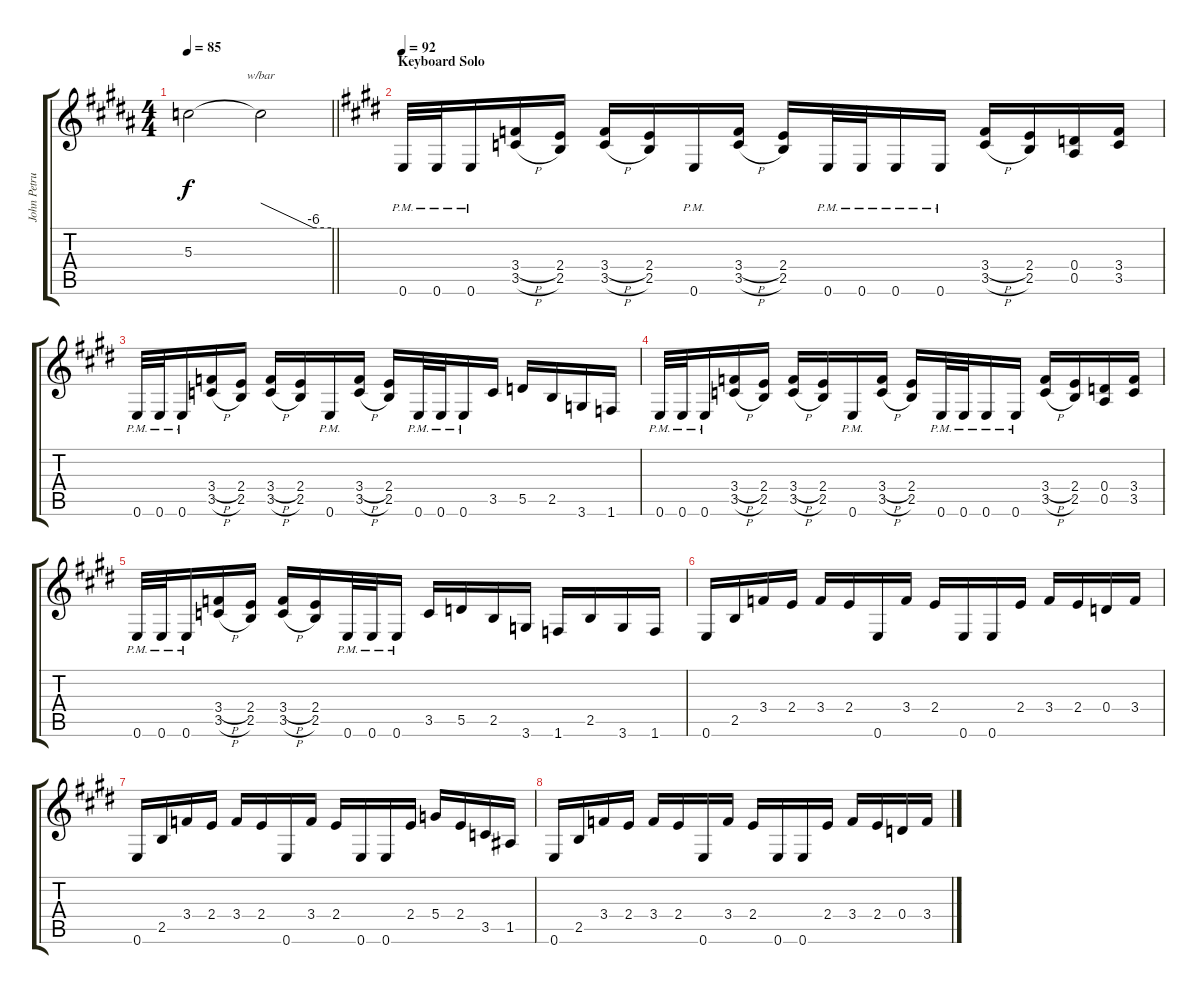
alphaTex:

\track ("John Petrucci" "John Petru") {instrument distortionguitar}
\staff {score tabs}
\tuning (E4 B3 G3 D3 A2 E2) {hide}
\ts (4 4)
\tempo 85
\clef g2
\barLineRight lightlight
\ks b
5.3{t}.2{dy f} 5.3{t}.2{tbe (custom default 0 0 45 -24 60 -24)} |
\section ("" "Keyboard Solo")
\tempo 92
\ks e
0.6{pm}.32{balance 12} 0.6{pm}.32 0.6{pm}.16 (3.4{h} 3.5{h}).16 (2.4 2.5).16 (3.4{h} 3.5{h}).16 (2.4 2.5).16 0.6{pm}.16 (3.4{h} 3.5{h}).16 (2.4 2.5).16 0.6{pm}.32 0.6{pm}.32 0.6{pm}.16 0.6{pm}.16 (3.4{h} 3.5{h}).16 (2.4 2.5).16 (0.4 0.5).16 (3.4 3.5).16 |
0.6{pm}.32 0.6{pm}.32 0.6{pm}.16 (3.4{h} 3.5{h}).16 (2.4 2.5).16 (3.4{h} 3.5{h}).16 (2.4 2.5).16 0.6{pm}.16 (3.4{h} 3.5{h}).16 (2.4 2.5).16 0.6{pm}.32 0.6{pm}.32 0.6{pm}.16 3.5.16 5.5.16 2.5.16 3.6.16 1.6.16 |
0.6{pm}.32 0.6{pm}.32 0.6{pm}.16 (3.4{h} 3.5{h}).16 (2.4 2.5).16 (3.4{h} 3.5{h}).16 (2.4 2.5).16 0.6{pm}.16 (3.4{h} 3.5{h}).16 (2.4 2.5).16 0.6{pm}.32 0.6{pm}.32 0.6{pm}.16 0.6{pm}.16 (3.4{h} 3.5{h}).16 (2.4 2.5).16 (0.4 0.5).16 (3.4 3.5).16 |
0.6{pm}.32 0.6{pm}.32 0.6{pm}.16 (3.4{h} 3.5{h}).16 (2.4 2.5).16 (3.4{h} 3.5{h}).16 (2.4 2.5).16 0.6{pm}.32 0.6{pm}.32 0.6{pm}.16 3.5.16 5.5.16 2.5.16 3.6.16 1.6.16 2.5.16 3.6.16 1.6.16 |
0.6.16 2.5.16 3.4.16 2.4.16 3.4.16 2.4.16 0.6.16 3.4.16 2.4.16 0.6.16 0.6.16 2.4.16 3.4.16 2.4.16 0.4.16 3.4.16 |
0.6.16 2.5.16 3.4.16 2.4.16 3.4.16 2.4.16 0.6.16 3.4.16 2.4.16 0.6.16 0.6.16 2.4.16 5.4.16 2.4.16 3.5.16 1.5.16 |
0.6.16 2.5.16 3.4.16 2.4.16 3.4.16 2.4.16 0.6.16 3.4.16 2.4.16 0.6.16 0.6.16 2.4.16 3.4.16 2.4.16 0.4.16 3.4.16
